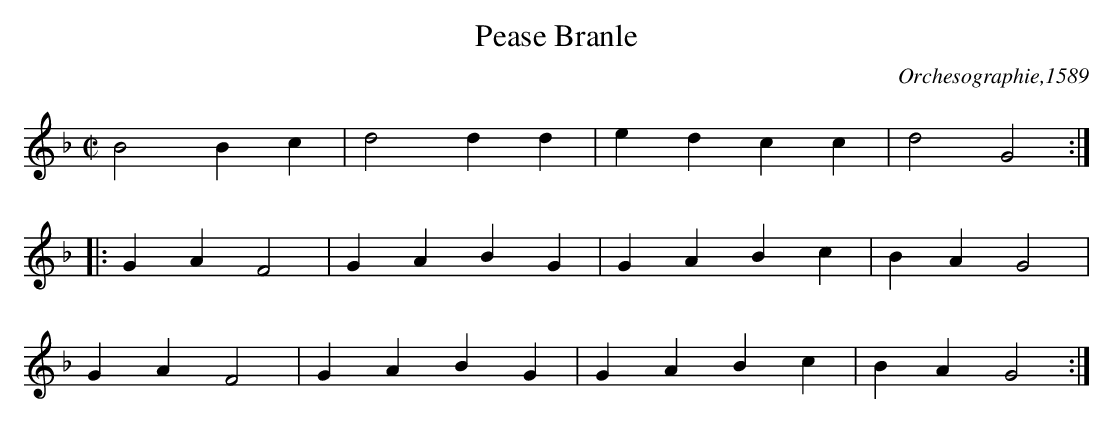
X:1
T:Pease Branle
C:Orchesographie,1589
L:1/4
M:C|
K:G dorian
B2 Bc | d2 dd | ed cc | d2 G2 ::
GA F2 | GA BG | GA Bc | BA G2 |
GA F2 | GA BG | GA Bc | BA G2 :|
